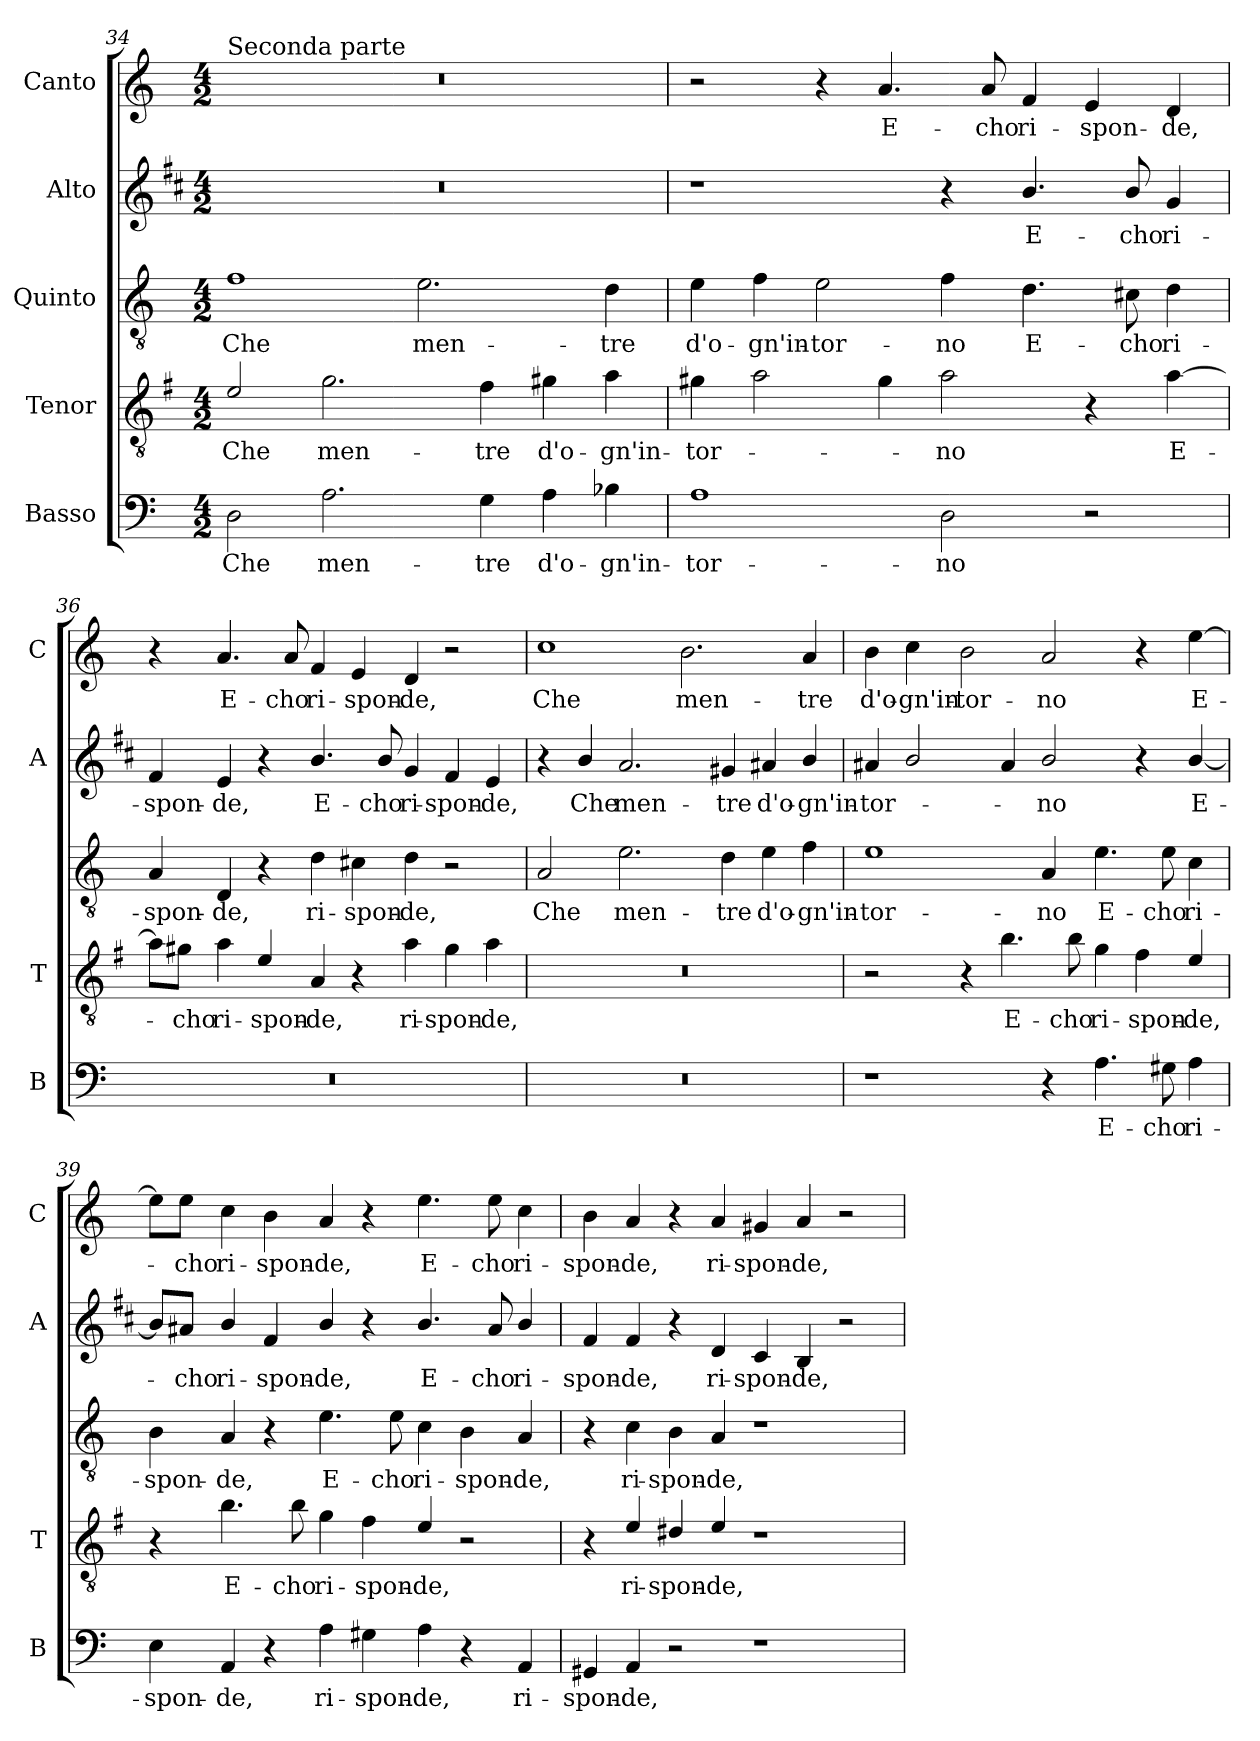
**kern	**text	**kern	**text	**kern	**text	**kern	**text	**kern	**text
*part5	*part5	*part4	*part4	*part3	*part3	*part2	*part2	*part1	*part1
*staff5	*staff5	*staff4	*staff4	*staff3	*staff3	*staff2	*staff2	*staff1	*staff1
*I"Basso	*	*I"Tenor	*	*I"Quinto	*	*I"Alto	*	*I"Canto	*
*I'B	*	*I'T	*	*	*	*I'A	*	*I'C	*
*clefF4	*	*clefGv2	*	*clefGv2	*	*clefG2	*	*clefG2	*
*	*	*ITrd4c7	*	*	*	*ITrd1c2	*	*	*
*k[]	*	*k[]	*	*k[]	*	*k[]	*	*k[]	*
*C:	*	*C:	*	*C:	*	*C:	*	*C:	*
*M4/2	*	*M4/2	*	*M4/2	*	*M4/2	*	*M4/2	*
=34	=34	=34	=34	=34	=34	=34	=34	=34	=34
!	!	!	!	!	!	!	!	!LO:TX:a:t=Seconda parte	!
!	!LO:LY:b	!	!LO:LY:b	!	!LO:LY:b	!	!	!	!
2D\	Che	2A/	Che	1f	Che	0r	.	0r	.
!	!LO:LY:b	!	!LO:LY:b	!	!	!	!	!	!
2.A\	men-	2.c\	men-	.	.	.	.	.	.
!	!	!	!	!	!LO:LY:b	!	!	!	!
.	.	.	.	2.e\	men-	.	.	.	.
!	!LO:LY:b	!	!LO:LY:b	!	!	!	!	!	!
4G\	-tre	4B\	-tre	.	.	.	.	.	.
!	!LO:LY:b	!	!LO:LY:b	!	!	!	!	!	!
4A\	d'o-	4c#X\	d'o-	.	.	.	.	.	.
!	!LO:LY:b	!	!LO:LY:b	!	!LO:LY:b	!	!	!	!
4B-X\	-gn'in-	4d\	-gn'in-	4d\	-tre	.	.	.	.
=35	=35	=35	=35	=35	=35	=35	=35	=35	=35
!	!LO:LY:b	!	!LO:LY:b	!	!LO:LY:b	!	!	!	!
1A	-tor-	4c#X\	-tor-	4e\	d'o-	1r	.	2r	.
!	!	!	!	!	!LO:LY:b	!	!	!	!
.	.	2d\	.	4f\	-gn'in-	.	.	.	.
!	!	!	!	!	!LO:LY:b	!	!	!	!
.	.	.	.	2e\	-tor-	.	.	4r	.
!	!	!	!	!	!	!	!	!	!LO:LY:b
.	.	4c#\	.	.	.	.	.	4.a/	E-
!	!LO:LY:b	!	!LO:LY:b	!	!LO:LY:b	!	!	!	!
2D\	-no	2d\	-no	4f\	-no	4r	.	.	.
!	!	!	!	!	!	!	!	!	!LO:LY:b
.	.	.	.	.	.	.	.	8a/	-cho
!	!	!	!	!	!LO:LY:b	!	!LO:LY:b	!	!LO:LY:b
.	.	.	.	4.d\	E-	4.a/	E-	4f/	ri-
!	!	!	!	!	!	!	!	!	!LO:LY:b
2r	.	4r	.	.	.	.	.	4e/	-spon-
!	!	!	!	!	!LO:LY:b	!	!LO:LY:b	!	!
.	.	.	.	8c#X\	-cho	8a/	-cho	.	.
!	!	!	!LO:LY:b	!	!LO:LY:b	!	!LO:LY:b	!	!LO:LY:b
.	.	[4d\	E-	4d\	ri-	4f/	ri-	4d/	-de,
!!LO:PB:g=z
=36	=36	=36	=36	=36	=36	=36	=36	=36	=36
!	!	!	!	!	!LO:LY:b	!	!LO:LY:b	!	!
0r	.	8d\L]	.	4A/	-spon-	4e/	-spon-	4r	.
!	!	!	!LO:LY:b	!	!	!	!	!	!
.	.	8c#X\J	-cho	.	.	.	.	.	.
!	!	!	!LO:LY:b	!	!LO:LY:b	!	!LO:LY:b	!	!LO:LY:b
.	.	4d\	ri-	4D/	-de,	4d/	-de,	4.a/	E-
!	!	!	!LO:LY:b	!	!	!	!	!	!
.	.	4A/	-spon-	4r	.	4r	.	.	.
!	!	!	!	!	!	!	!	!	!LO:LY:b
.	.	.	.	.	.	.	.	8a/	-cho
!	!	!	!LO:LY:b	!	!LO:LY:b	!	!LO:LY:b	!	!LO:LY:b
.	.	4D/	-de,	4d\	ri-	4.a/	E-	4f/	ri-
!	!	!	!	!	!LO:LY:b	!	!	!	!LO:LY:b
.	.	4r	.	4c#X\	-spon-	.	.	4e/	-spon-
!	!	!	!	!	!	!	!LO:LY:b	!	!
.	.	.	.	.	.	8a/	-cho	.	.
!	!	!	!LO:LY:b	!	!LO:LY:b	!	!LO:LY:b	!	!LO:LY:b
.	.	4d\	ri-	4d\	-de,	4f/	ri-	4d/	-de,
!	!	!	!LO:LY:b	!	!	!	!LO:LY:b	!	!
.	.	4c#\	-spon-	2r	.	4e/	-spon-	2r	.
!	!	!	!LO:LY:b	!	!	!	!LO:LY:b	!	!
.	.	4d\	-de,	.	.	4d/	-de,	.	.
=37	=37	=37	=37	=37	=37	=37	=37	=37	=37
!	!	!	!	!	!LO:LY:b	!	!	!	!LO:LY:b
0r	.	0r	.	2A/	Che	4r	.	1cc	Che
!	!	!	!	!	!	!	!LO:LY:b	!	!
.	.	.	.	.	.	4a/	Che	.	.
!	!	!	!	!	!LO:LY:b	!	!LO:LY:b	!	!
.	.	.	.	2.e\	men-	2.g/	men-	.	.
!	!	!	!	!	!	!	!	!	!LO:LY:b
.	.	.	.	.	.	.	.	2.b\	men-
!	!	!	!	!	!LO:LY:b	!	!LO:LY:b	!	!
.	.	.	.	4d\	-tre	4f#X/	-tre	.	.
!	!	!	!	!	!LO:LY:b	!	!LO:LY:b	!	!
.	.	.	.	4e\	d'o-	4g#X/	d'o-	.	.
!	!	!	!	!	!LO:LY:b	!	!LO:LY:b	!	!LO:LY:b
.	.	.	.	4f\	-gn'in-	4a/	-gn'in-	4a/	-tre
=38	=38	=38	=38	=38	=38	=38	=38	=38	=38
!	!	!	!	!	!LO:LY:b	!	!LO:LY:b	!	!LO:LY:b
1r	.	2r	.	1e	-tor-	4g#X/	-tor-	4b\	d'o-
!	!	!	!	!	!	!	!	!	!LO:LY:b
.	.	.	.	.	.	2a/	.	4cc\	-gn'in-
!	!	!	!	!	!	!	!	!	!LO:LY:b
.	.	4r	.	.	.	.	.	2b\	-tor-
!	!	!	!LO:LY:b	!	!	!	!	!	!
.	.	4.e\	E-	.	.	4g#/	.	.	.
!	!	!	!	!	!LO:LY:b	!	!LO:LY:b	!	!LO:LY:b
4r	.	.	.	4A/	-no	2a/	-no	2a/	-no
!	!	!	!LO:LY:b	!	!	!	!	!	!
.	.	8e\	-cho	.	.	.	.	.	.
!	!LO:LY:b	!	!LO:LY:b	!	!LO:LY:b	!	!	!	!
4.A\	E-	4c\	ri-	4.e\	E-	.	.	.	.
!	!	!	!LO:LY:b	!	!	!	!	!	!
.	.	4B\	-spon-	.	.	4r	.	4r	.
!	!LO:LY:b	!	!	!	!LO:LY:b	!	!	!	!
8G#X\	-cho	.	.	8e\	-cho	.	.	.	.
!	!LO:LY:b	!	!LO:LY:b	!	!LO:LY:b	!	!LO:LY:b	!	!LO:LY:b
4A\	ri-	4A/	-de,	4c\	ri-	[4a/	E-	[4ee\	E-
=39	=39	=39	=39	=39	=39	=39	=39	=39	=39
!	!LO:LY:b	!	!	!	!LO:LY:b	!	!	!	!
4E\	-spon-	4r	.	4B\	-spon-	8a/L]	.	8ee\L]	.
!	!	!	!	!	!	!	!LO:LY:b	!	!LO:LY:b
.	.	.	.	.	.	8g#X/J	-cho	8ee\J	-cho
!	!LO:LY:b	!	!LO:LY:b	!	!LO:LY:b	!	!LO:LY:b	!	!LO:LY:b
4AA/	-de,	4.e\	E-	4A/	-de,	4a/	ri-	4cc\	ri-
!	!	!	!	!	!	!	!LO:LY:b	!	!LO:LY:b
4r	.	.	.	4r	.	4e/	-spon-	4b\	-spon-
!	!	!	!LO:LY:b	!	!	!	!	!	!
.	.	8e\	-cho	.	.	.	.	.	.
!	!LO:LY:b	!	!LO:LY:b	!	!LO:LY:b	!	!LO:LY:b	!	!LO:LY:b
4A\	ri-	4c\	ri-	4.e\	E-	4a/	-de,	4a/	-de,
!	!LO:LY:b	!	!LO:LY:b	!	!	!	!	!	!
4G#X\	-spon-	4B\	-spon-	.	.	4r	.	4r	.
!	!	!	!	!	!LO:LY:b	!	!	!	!
.	.	.	.	8e\	-cho	.	.	.	.
!	!LO:LY:b	!	!LO:LY:b	!	!LO:LY:b	!	!LO:LY:b	!	!LO:LY:b
4A\	-de,	4A/	-de,	4c\	ri-	4.a/	E-	4.ee\	E-
!	!	!	!	!	!LO:LY:b	!	!	!	!
4r	.	2r	.	4B\	-spon-	.	.	.	.
!	!	!	!	!	!	!	!LO:LY:b	!	!LO:LY:b
.	.	.	.	.	.	8g#/	-cho	8ee\	-cho
!	!LO:LY:b	!	!	!	!LO:LY:b	!	!LO:LY:b	!	!LO:LY:b
4AA/	ri-	.	.	4A/	-de,	4a/	ri-	4cc\	ri-
!!LO:LB:g=z
=40	=40	=40	=40	=40	=40	=40	=40	=40	=40
!	!LO:LY:b	!	!	!	!	!	!LO:LY:b	!	!LO:LY:b
4GG#X/	-spon-	4r	.	4r	.	4e/	-spon-	4b\	-spon-
!	!LO:LY:b	!	!LO:LY:b	!	!LO:LY:b	!	!LO:LY:b	!	!LO:LY:b
4AA/	-de,	4A/	ri-	4c\	ri-	4e/	-de,	4a/	-de,
!	!	!	!LO:LY:b	!	!LO:LY:b	!	!	!	!
2r	.	4G#X/	-spon-	4B\	-spon-	4r	.	4r	.
!	!	!	!LO:LY:b	!	!LO:LY:b	!	!LO:LY:b	!	!LO:LY:b
.	.	4A/	-de,	4A/	-de,	4c/	ri-	4a/	ri-
!	!	!	!	!	!	!	!LO:LY:b	!	!LO:LY:b
1r	.	1r	.	1r	.	4B/	-spon-	4g#X/	-spon-
!	!	!	!	!	!	!	!LO:LY:b	!	!LO:LY:b
.	.	.	.	.	.	4A/	-de,	4a/	-de,
.	.	.	.	.	.	2r	.	2r	.
=	=	=	=	=	=	=	=	=	=
*-	*-	*-	*-	*-	*-	*-	*-	*-	*-
